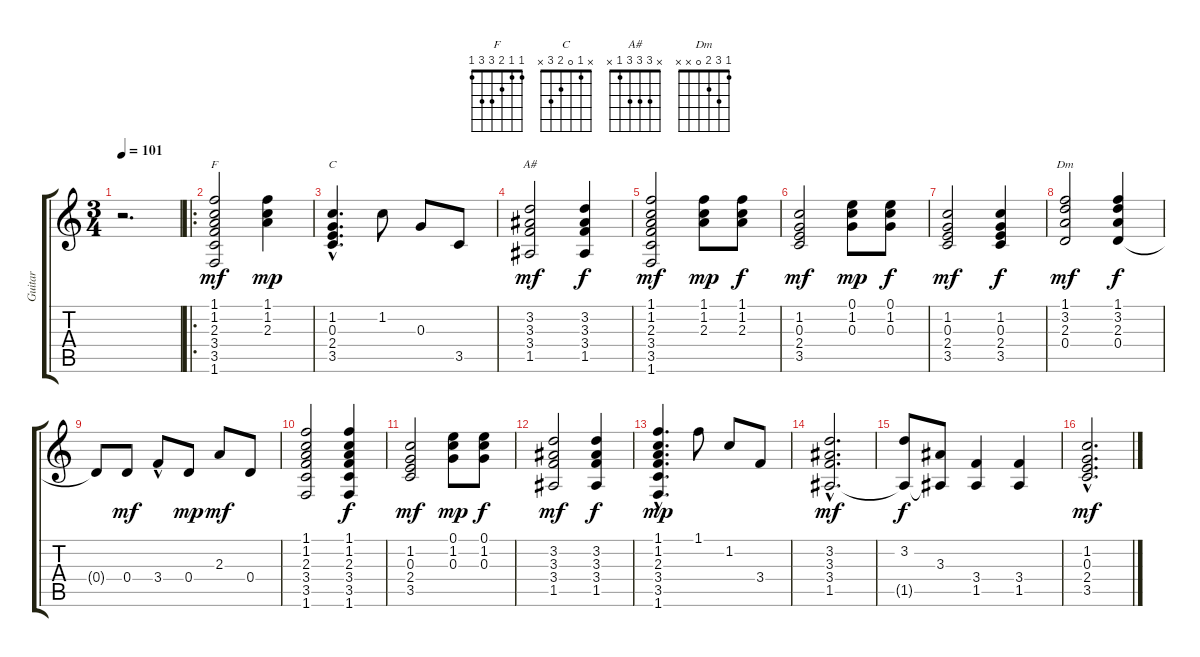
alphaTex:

\track ("Guitar" "Guitar") {instrument acousticguitarnylon}
\staff {score tabs}
\tuning (E4 B3 G3 D3 A2 E2) {hide}
\chord ("F" 1 1 2 3 3 1)
\chord ("C" x 1 0 2 3 x)
\chord ("A#" x 3 3 3 1 x)
\chord ("Dm" 1 3 2 0 x x)
\ts (3 4)
\tempo 101
\clef g2
\ks c
r.2{d dy mf instrument acousticguitarnylon} |
\ro
(1.1 1.2 2.3 3.4 3.5 1.6).2{ch "F"} (1.1 1.2 2.3).4{dy mp} |
(1.2{hac} 0.3{hac} 2.4{hac} 3.5{hac}).4{d ch "C"} 1.2.8 0.3.8 3.5.8 |
(3.2 3.3 3.4 1.5).2{ch "A#" dy mf} (3.2 3.3 3.4 1.5).4{dy f} |
(1.1 1.2 2.3 3.4 3.5 1.6).2{dy mf} (1.1 1.2 2.3).8{dy mp} (1.1 1.2 2.3).8{dy f} |
(1.2 0.3 2.4 3.5).2{dy mf} (0.1 1.2 0.3).8{dy mp} (0.1 1.2 0.3).8{dy f} |
(1.2 0.3 2.4 3.5).2{dy mf} (1.2 0.3 2.4 3.5).4{dy f} |
(1.1 3.2 2.3 0.4).2{ch "Dm" dy mf} (1.1 3.2 2.3 0.4).4{dy f} |
0.4{t}.8 0.4.8{dy mf} 3.4{hac}.8 0.4.8{dy mp} 2.3.8{dy mf} 0.4.8 |
(1.1 1.2 2.3 3.4 3.5 1.6).2 (1.1 1.2 2.3 3.4 3.5 1.6).4{dy f} |
(1.2 0.3 2.4 3.5).2{dy mf} (0.1 1.2 0.3).8{dy mp} (0.1 1.2 0.3).8{dy f} |
(3.2 3.3 3.4 1.5).2{dy mf} (3.2 3.3 3.4 1.5).4{dy f} |
(1.1{hac} 1.2{hac} 2.3{hac} 3.4{hac} 3.5{hac} 1.6{hac}).4{d dy mp} 1.1.8 1.2.8 3.4.8 |
(3.2{hac} 3.3{hac} 3.4{hac} 1.5{hac}).2{d dy mf} |
(3.2 1.5{t}).8{dy f} (3.3 1.5{t}).8 (3.4 1.5).4 (3.4 1.5).4 |
(1.2{hac} 0.3{hac} 2.4{hac} 3.5{hac}).2{d dy mf}
